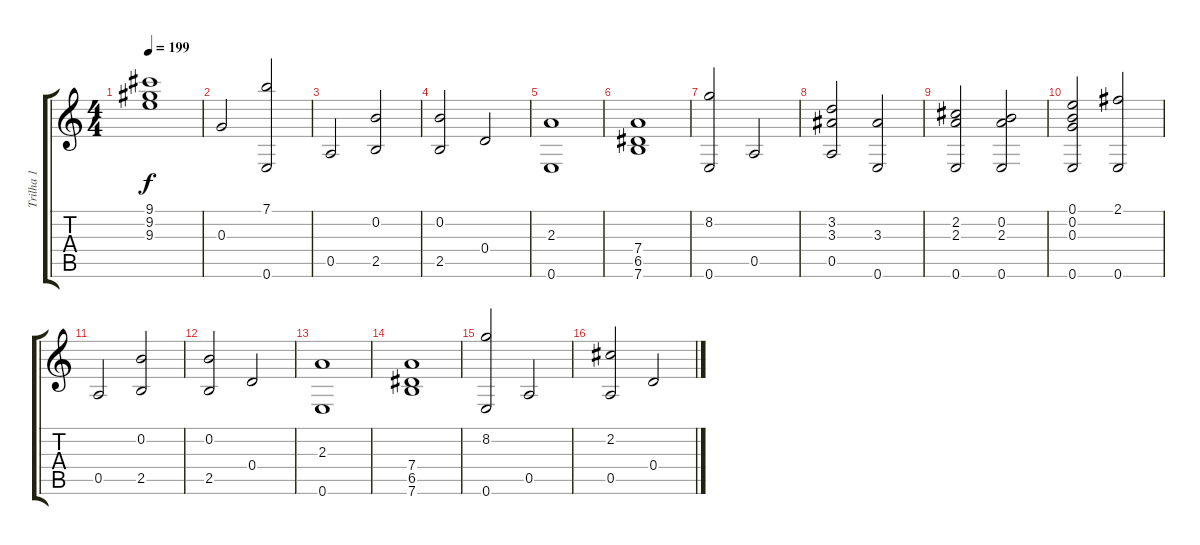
\track ("Trilha 1" "Trilha 1") {instrument acousticguitarsteel}
\staff {score tabs}
\tuning (E4 B3 G3 D3 A2 E2) {hide}
\ts (4 4)
\tempo 199
\clef g2
\ks c
(9.1 9.2 9.3).1{dy f} |
0.3.2 (7.1 0.6).2 |
0.5.2 (0.2 2.5).2 |
(0.2 2.5).2 0.4.2 |
(2.3 0.6).1 |
(7.4 6.5 7.6).1 |
(8.2 0.6).2 0.5.2 |
(3.2 3.3 0.5).2 (3.3 0.6).2 |
(2.2 2.3 0.6).2 (0.2 2.3 0.6).2 |
(0.1 0.2 0.3 0.6).2 (2.1 0.6).2 |
0.5.2 (0.2 2.5).2 |
(0.2 2.5).2 0.4.2 |
(2.3 0.6).1 |
(7.4 6.5 7.6).1 |
(8.2 0.6).2 0.5.2 |
(2.2 0.5).2 0.4.2
